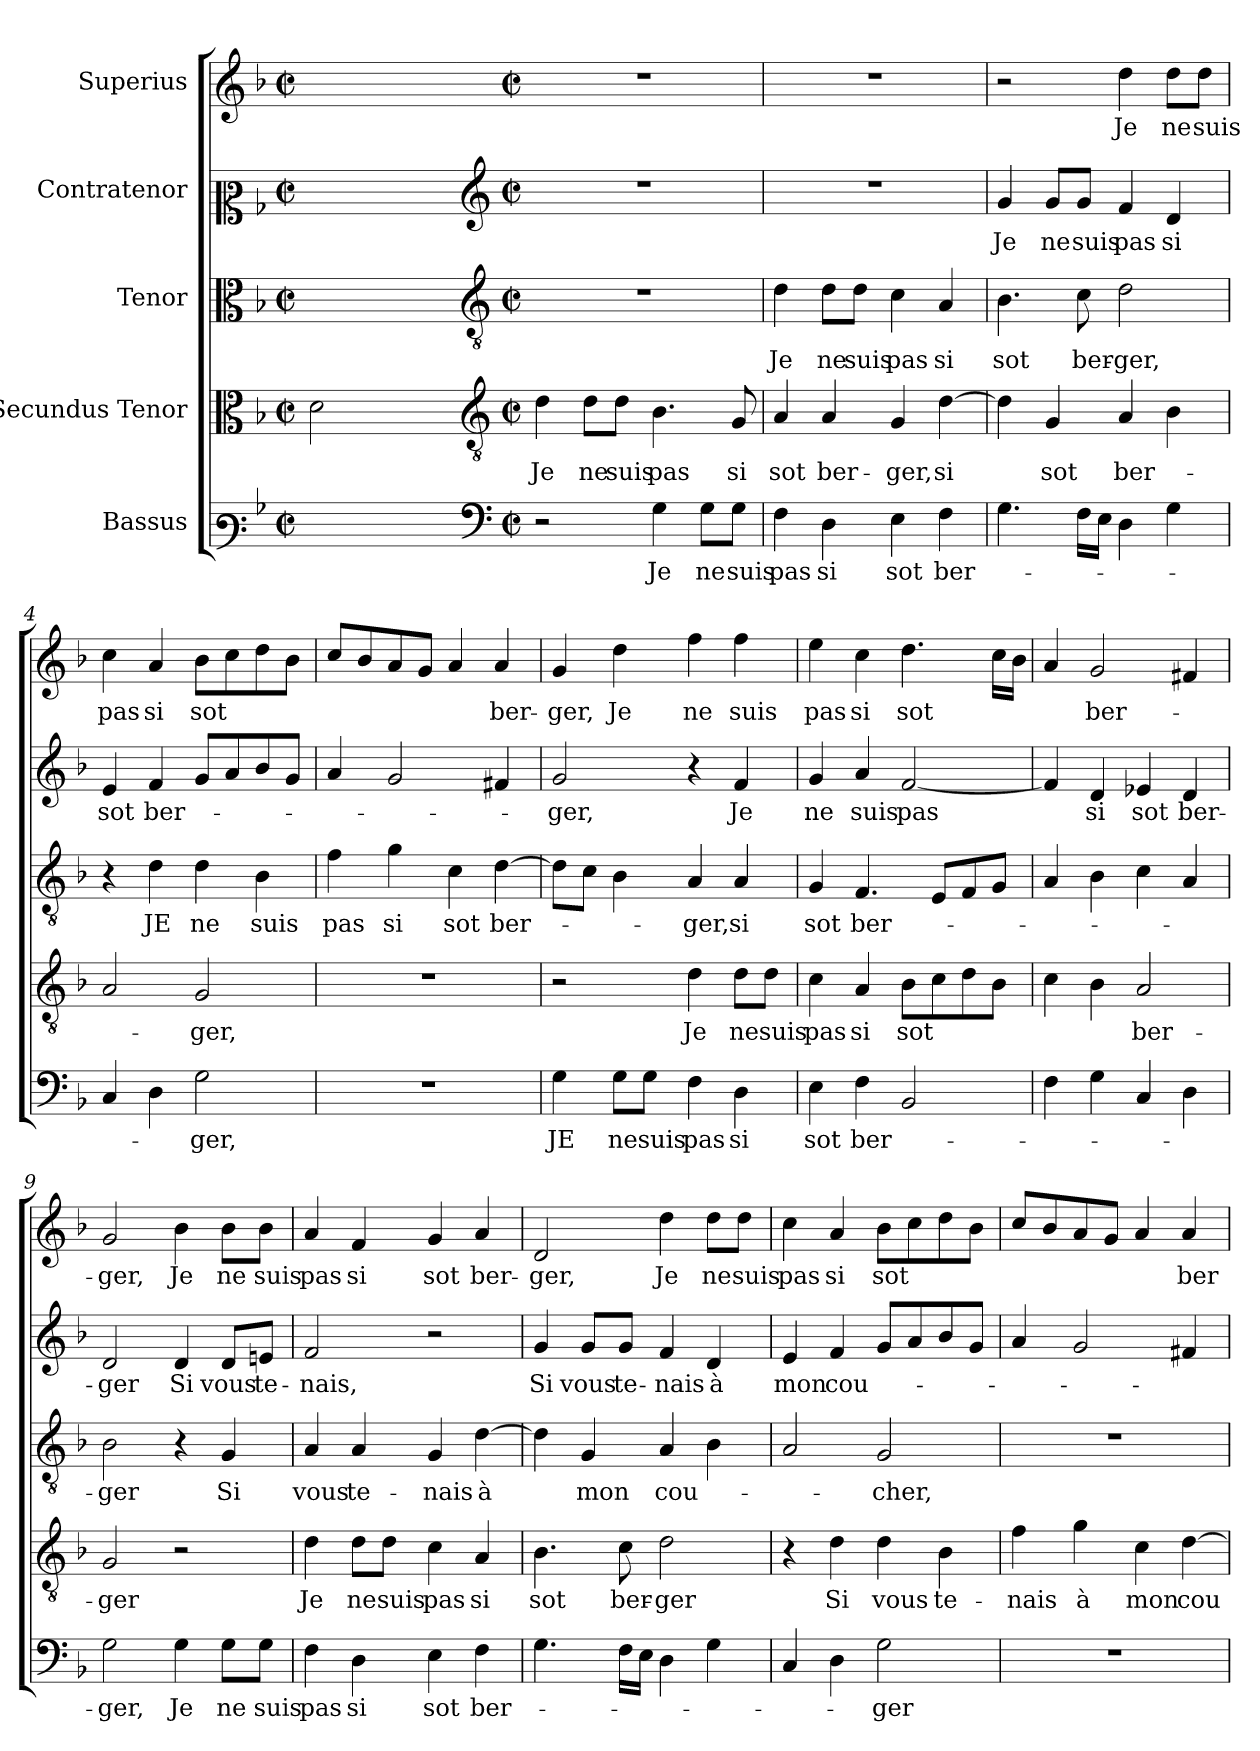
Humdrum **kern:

**kern	**text	**kern	**text	**kern	**text	**kern	**text	**kern	**text
*part5	*part5	*part4	*part4	*part3	*part3	*part2	*part2	*part1	*part1
*staff5	*staff5	*staff4	*staff4	*staff3	*staff3	*staff2	*staff2	*staff1	*staff1
*I"Bassus	*	*I"Secundus Tenor	*	*I"Tenor	*	*I"Contratenor	*	*I"Superius	*
*clefF3	*	*clefC3	*	*clefC3	*	*clefC2	*	*clefG2	*
*k[b-]	*	*k[b-]	*	*k[b-]	*	*k[b-]	*	*k[b-]	*
*F:	*	*F:	*	*F:	*	*F:	*	*F:	*
*M2/2	*	*M2/2	*	*M2/2	*	*M2/2	*	*M2/2	*
*met(c|)	*	*met(c|)	*	*met(c|)	*	*met(c|)	*	*met(c|)	*
=	=	=	=	=	=	=	=	=	=
!	!	!LO:N:head=open	!	!	!	!	!	!	!
1ryy	.	2d\	.	1ryy	.	1ryy	.	1ryy	.
.	.	2ryy	.	.	.	.	.	.	.
!!LO:LB:g=z
=1-	=1-	=1-	=1-	=1-	=1-	=1-	=1-	=1-	=1-
*clefF4	*	*clefGv2	*	*clefGv2	*	*clefG2	*	*	*
*M2/2	*	*M2/2	*	*M2/2	*	*M2/2	*	*M2/2	*
*met(c|)	*	*met(c|)	*	*met(c|)	*	*met(c|)	*	*met(c|)	*
2r	.	4d\	Je	1r	.	1r	.	1r	.
.	.	8d\L	ne	.	.	.	.	.	.
.	.	8d\J	suis	.	.	.	.	.	.
4G\	Je	4.B-\	pas	.	.	.	.	.	.
8G\L	ne	.	.	.	.	.	.	.	.
8G\J	suis	8G/	si	.	.	.	.	.	.
=2	=2	=2	=2	=2	=2	=2	=2	=2	=2
4F\	pas	4A/	sot	4d\	Je	1r	.	1r	.
4D\	si	4A/	ber-	8d\L	ne	.	.	.	.
.	.	.	.	8d\J	suis	.	.	.	.
4E\	sot	4G/	-ger,	4c\	pas	.	.	.	.
4F\	ber-	[4d\	si	4A/	si	.	.	.	.
=3	=3	=3	=3	=3	=3	=3	=3	=3	=3
4.G\	.	4d\]	.	4.B-\	sot	4g/	Je	2r	.
.	.	4G/	sot	.	.	8g/L	ne	.	.
16F\LL	.	.	.	8c\	ber-	8g/J	suis	.	.
16E\JJ	.	.	.	.	.	.	.	.	.
4D\	.	4A/	ber-	2d\	-ger,	4f/	pas	4dd\	Je
4G\	.	4B-\	.	.	.	4d/	si	8dd\L	ne
.	.	.	.	.	.	.	.	8dd\J	suis
!!LO:LB:g=z
=4	=4	=4	=4	=4	=4	=4	=4	=4	=4
4C/	.	2A/	.	4r	.	4e/	sot	4cc\	pas
4D\	.	.	.	4d\	JE	4f/	ber-	4a/	si
2G\	-ger,	2G/	-ger,	4d\	ne	8g/L	.	8b-\L	sot
.	.	.	.	.	.	8a/	.	8cc\	.
.	.	.	.	4B-\	suis	8b-/	.	8dd\	.
.	.	.	.	.	.	8g/J	.	8b-\J	.
=5	=5	=5	=5	=5	=5	=5	=5	=5	=5
1r	.	1r	.	4f\	pas	4a/	.	8cc/L	.
.	.	.	.	.	.	.	.	8b-/	.
.	.	.	.	4g\	si	2g/	.	8a/	.
.	.	.	.	.	.	.	.	8g/J	.
.	.	.	.	4c\	sot	.	.	4a/	.
.	.	.	.	[4d\	ber-	4f#X/	.	4a/	ber-
=6	=6	=6	=6	=6	=6	=6	=6	=6	=6
4G\	JE	2r	.	8d\L]	.	2g/	-ger,	4g/	-ger,
.	.	.	.	8c\J	.	.	.	.	.
8G\L	ne	.	.	4B-\	.	.	.	4dd\	Je
8G\J	suis	.	.	.	.	.	.	.	.
4F\	pas	4d\	Je	4A/	-ger,	4r	.	4ff\	ne
4D\	si	8d\L	ne	4A/	si	4f/	Je	4ff\	suis
.	.	8d\J	suis	.	.	.	.	.	.
=7	=7	=7	=7	=7	=7	=7	=7	=7	=7
4E\	sot	4c\	pas	4G/	sot	4g/	ne	4ee\	pas
4F\	ber-	4A/	si	4.F/	ber-	4a/	suis	4cc\	si
2BB-/	.	8B-\L	sot	.	.	[2f/	pas	4.dd\	sot
.	.	8c\	.	8E/L	.	.	.	.	.
.	.	8d\	.	8F/	.	.	.	.	.
.	.	8B-\J	.	8G/J	.	.	.	16cc\LL	.
.	.	.	.	.	.	.	.	16b-\JJ	.
=8	=8	=8	=8	=8	=8	=8	=8	=8	=8
4F\	.	4c\	.	4A/	.	4f/]	.	4a/	.
4G\	.	4B-\	.	4B-\	.	4d/	si	2g/	ber-
4C/	.	2A/	ber-	4c\	.	4e-X/	sot	.	.
4D\	.	.	.	4A/	.	4d/	ber-	4f#X/	.
!!LO:PB:g=z
=9	=9	=9	=9	=9	=9	=9	=9	=9	=9
2G\	-ger,	2G/	-ger	2B-\	-ger	2d/	-ger	2g/	-ger,
4G\	Je	2r	.	4r	.	4d/	Si	4b-\	Je
8G\L	ne	.	.	4G/	Si	8d/L	vous	8b-\L	ne
8G\J	suis	.	.	.	.	8en/J	te-	8b-\J	suis
=10	=10	=10	=10	=10	=10	=10	=10	=10	=10
4F\	pas	4d\	Je	4A/	vous	2f/	-nais,	4a/	pas
4D\	si	8d\L	ne	4A/	te-	.	.	4f/	si
.	.	8d\J	suis	.	.	.	.	.	.
4E\	sot	4c\	pas	4G/	-nais	2r	.	4g/	sot
4F\	ber-	4A/	si	[4d\	à	.	.	4a/	ber-
=11	=11	=11	=11	=11	=11	=11	=11	=11	=11
4.G\	.	4.B-\	sot	4d\]	.	4g/	Si	2d/	-ger,
.	.	.	.	4G/	mon	8g/L	vous	.	.
16F\LL	.	8c\	ber-	.	.	8g/J	te-	.	.
16E\JJ	.	.	.	.	.	.	.	.	.
4D\	.	2d\	-ger	4A/	cou-	4f/	-nais	4dd\	Je
4G\	.	.	.	4B-\	.	4d/	à	8dd\L	ne
.	.	.	.	.	.	.	.	8dd\J	suis
=12	=12	=12	=12	=12	=12	=12	=12	=12	=12
4C/	.	4r	.	2A/	.	4e/	mon	4cc\	pas
4D\	.	4d\	Si	.	.	4f/	cou-	4a/	si
2G\	-ger	4d\	vous	2G/	-cher,	8g/L	.	8b-\L	sot
.	.	.	.	.	.	8a/	.	8cc\	.
.	.	4B-\	te-	.	.	8b-/	.	8dd\	.
.	.	.	.	.	.	8g/J	.	8b-\J	.
!!LO:LB:g=z
=13	=13	=13	=13	=13	=13	=13	=13	=13	=13
1r	.	4f\	-nais	1r	.	4a/	.	8cc/L	.
.	.	.	.	.	.	.	.	8b-/	.
.	.	4g\	à	.	.	2g/	.	8a/	.
.	.	.	.	.	.	.	.	8g/J	.
.	.	4c\	mon	.	.	.	.	4a/	.
.	.	[4d\	cou-	.	.	4f#X/	.	4a/	ber-
=	=	=	=	=	=	=	=	=	=
*-	*-	*-	*-	*-	*-	*-	*-	*-	*-
